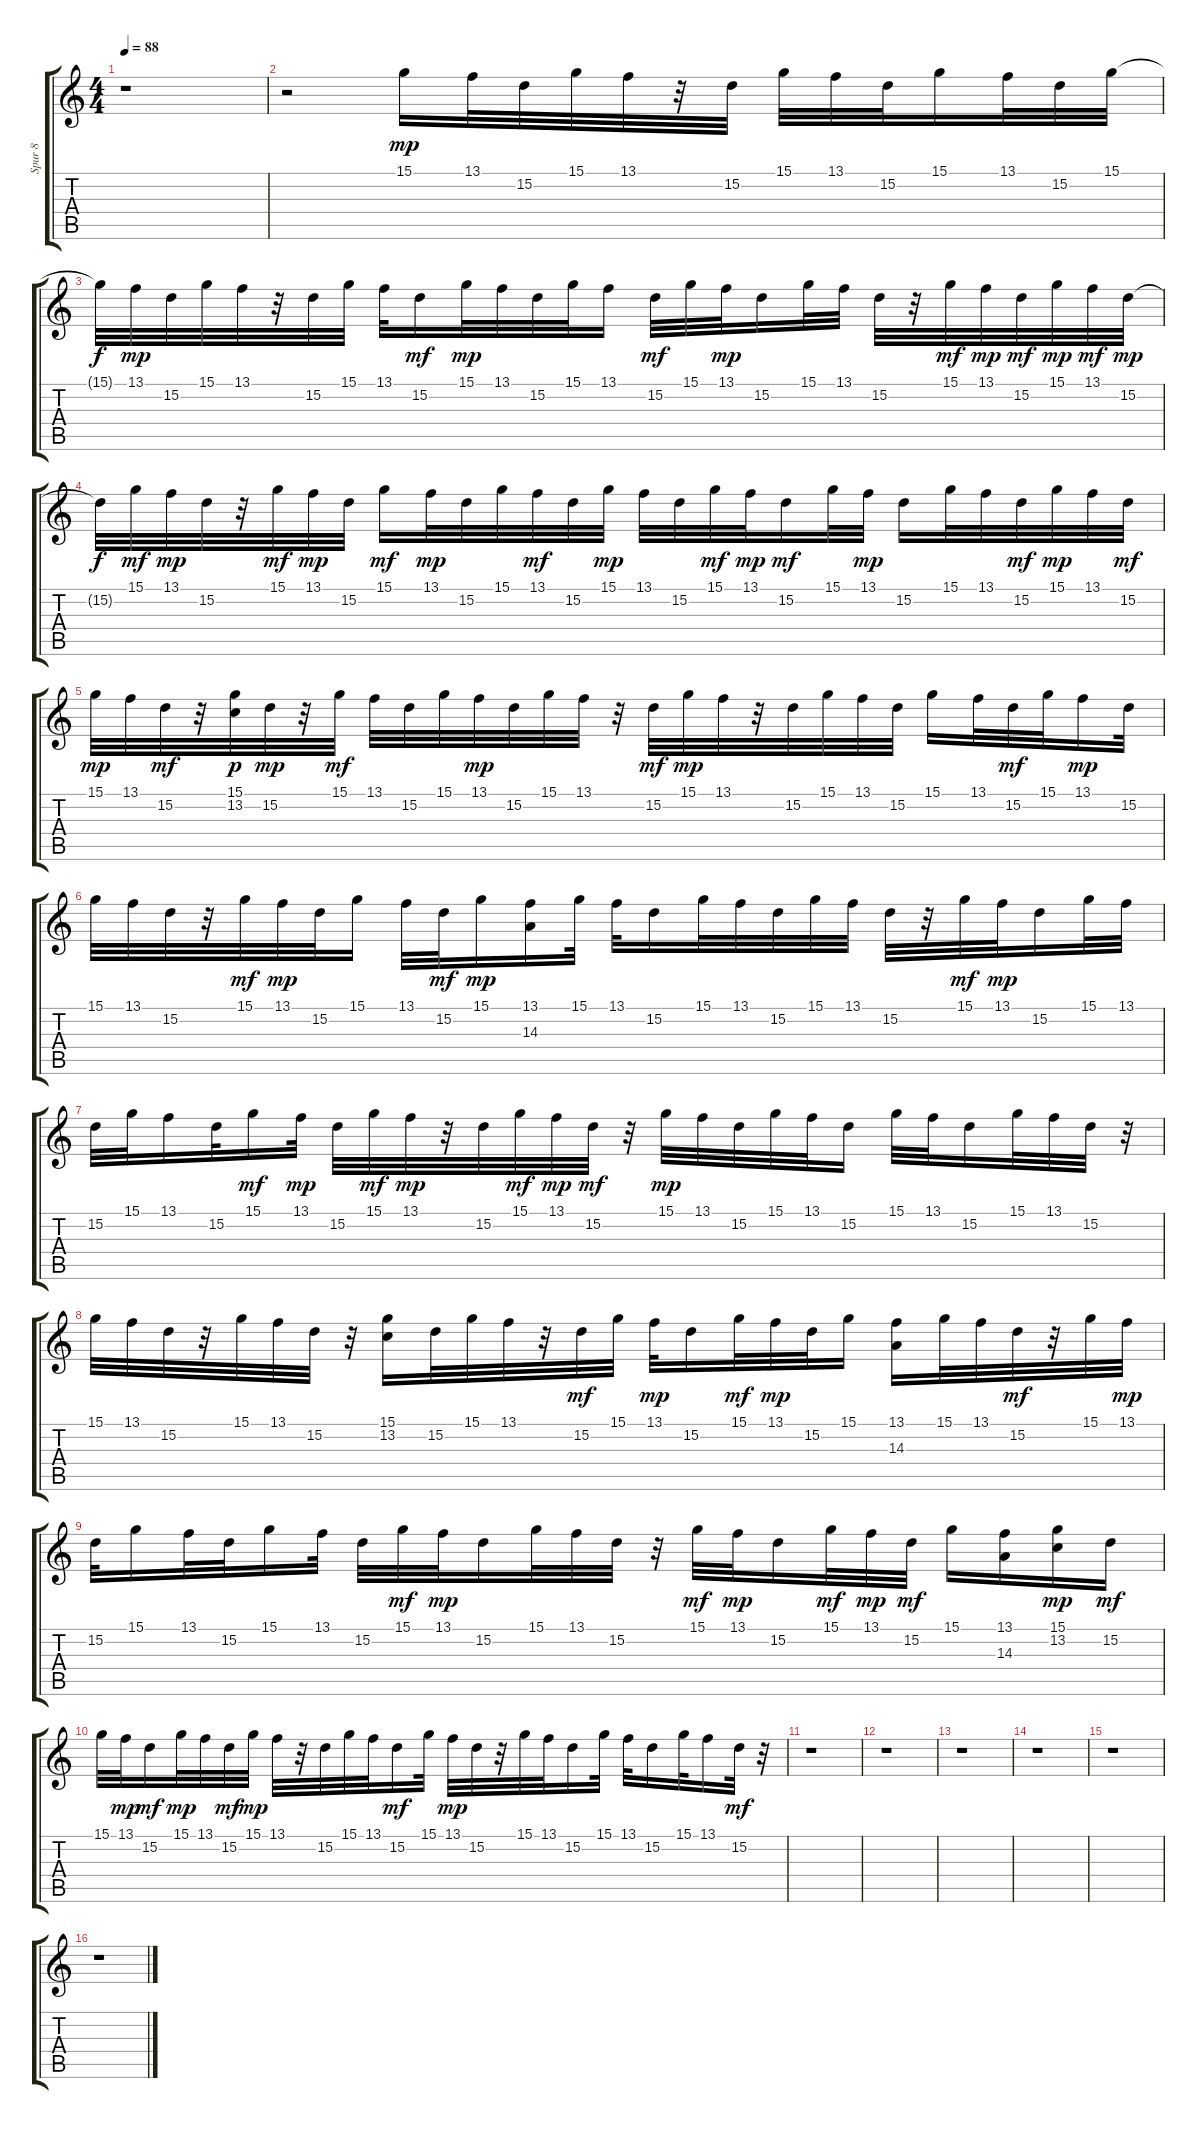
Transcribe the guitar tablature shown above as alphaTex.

\track ("Spur 8" "Spur 8") {instrument lead8bassandlead}
\staff {score tabs}
\tuning (E4 B3 G3 D3 A2 E2) {hide}
\ts (4 4)
\tempo 88
\clef g2
\ks c
r.1{dy mp} |
r.2 15.1.16 13.1.32 15.2.32 15.1.32 13.1.32 r.32 15.2.32 15.1.32 13.1.32 15.2.32 15.1.16 13.1.32 15.2.32 15.1.32 |
15.1{t}.32{dy f} 13.1.32{dy mp} 15.2.32 15.1.32 13.1.32 r.32 15.2.32 15.1.32 13.1.32 15.2.16{dy mf} 15.1.32{dy mp} 13.1.32 15.2.32 15.1.32 13.1.16 15.2.32{dy mf} 15.1.32 13.1.32{dy mp} 15.2.16 15.1.32 13.1.32 15.2.32 r.32 15.1.32{dy mf} 13.1.32{dy mp} 15.2.32{dy mf} 15.1.32{dy mp} 13.1.32{dy mf} 15.2.32{dy mp} |
15.2{t}.32{dy f} 15.1.32{dy mf} 13.1.32{dy mp} 15.2.32 r.32 15.1.32{dy mf} 13.1.32{dy mp} 15.2.32 15.1.16{dy mf} 13.1.32{dy mp} 15.2.32 15.1.32 13.1.32{dy mf} 15.2.32 15.1.32{dy mp} 13.1.32 15.2.32 15.1.32{dy mf} 13.1.32{dy mp} 15.2.16{dy mf} 15.1.32 13.1.32{dy mp} 15.2.16 15.1.32 13.1.32 15.2.32{dy mf} 15.1.32{dy mp} 13.1.32 15.2.32{dy mf} |
15.1.32{dy mp} 13.1.32 15.2.32{dy mf} r.32 (15.1 13.2).32{dy p} 15.2.32{dy mp} r.32 15.1.32{dy mf} 13.1.32 15.2.32 15.1.32 13.1.32{dy mp} 15.2.32 15.1.32 13.1.32 r.32 15.2.32{dy mf} 15.1.32{dy mp} 13.1.32 r.32 15.2.32 15.1.32 13.1.32 15.2.32 15.1.16 13.1.32 15.2.32{dy mf} 15.1.32 13.1.16{dy mp} 15.2.32 |
15.1.32 13.1.32 15.2.32 r.32 15.1.32{dy mf} 13.1.32{dy mp} 15.2.32 15.1.16 13.1.32 15.2.32{dy mf} 15.1.16{dy mp} (13.1 14.3).16 15.1.32 13.1.32 15.2.16 15.1.32 13.1.32 15.2.32 15.1.32 13.1.32 15.2.32 r.32 15.1.32{dy mf} 13.1.32{dy mp} 15.2.16 15.1.32 13.1.32 |
15.2.32 15.1.32 13.1.16 15.2.32 15.1.16{dy mf} 13.1.32{dy mp} 15.2.32 15.1.32{dy mf} 13.1.32{dy mp} r.32 15.2.32 15.1.32{dy mf} 13.1.32{dy mp} 15.2.32{dy mf} r.32 15.1.32{dy mp} 13.1.32 15.2.32 15.1.32 13.1.32 15.2.16 15.1.32 13.1.32 15.2.16 15.1.32 13.1.32 15.2.32 r.32 |
15.1.32 13.1.32 15.2.32 r.32 15.1.32 13.1.32 15.2.32 r.32 (15.1 13.2).16 15.2.32 15.1.32 13.1.32 r.32 15.2.32{dy mf} 15.1.32 13.1.32{dy mp} 15.2.16 15.1.32{dy mf} 13.1.32{dy mp} 15.2.32 15.1.16 (13.1 14.3).16 15.1.32 13.1.32 15.2.32{dy mf} r.32 15.1.32 13.1.32{dy mp} |
15.2.32 15.1.16 13.1.32 15.2.32 15.1.16 13.1.32 15.2.32 15.1.32{dy mf} 13.1.32{dy mp} 15.2.16 15.1.32 13.1.32 15.2.32 r.32 15.1.32{dy mf} 13.1.32{dy mp} 15.2.16 15.1.32{dy mf} 13.1.32{dy mp} 15.2.32{dy mf} 15.1.16 (13.1 14.3).16 (15.1 13.2).16{dy mp} 15.2.16{dy mf} |
15.1.32 13.1.32{dy mp} 15.2.16{dy mf} 15.1.32{dy mp} 13.1.32 15.2.32{dy mf} 15.1.32{dy mp} 13.1.32 r.32 15.2.32 15.1.32 13.1.32 15.2.16{dy mf} 15.1.32 13.1.32{dy mp} 15.2.32 r.32 15.1.32 13.1.32 15.2.16 15.1.32 13.1.32 15.2.16 15.1.32 13.1.16 15.2.32{dy mf} r.32 |
r.1 |
r.1 |
r.1 |
r.1 |
r.1 |
r.1
